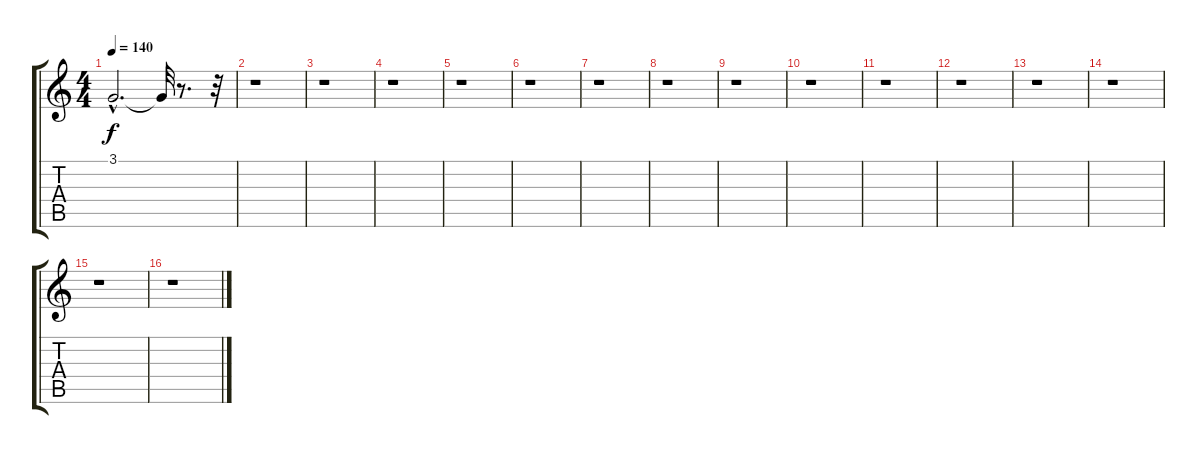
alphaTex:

\track "" {instrument harmonica}
\staff {score tabs}
\tuning (E4 B3 G3 D3 A2 E2) {hide}
\ts (4 4)
\tempo 140
\clef g2
\ks c
3.1{hac t}.2{d dy f} 3.1{t}.32 r.8{d} r.32 |
r.1 |
r.1 |
r.1 |
r.1 |
r.1 |
r.1 |
r.1 |
r.1 |
r.1 |
r.1 |
r.1 |
r.1 |
r.1 |
r.1 |
r.1
